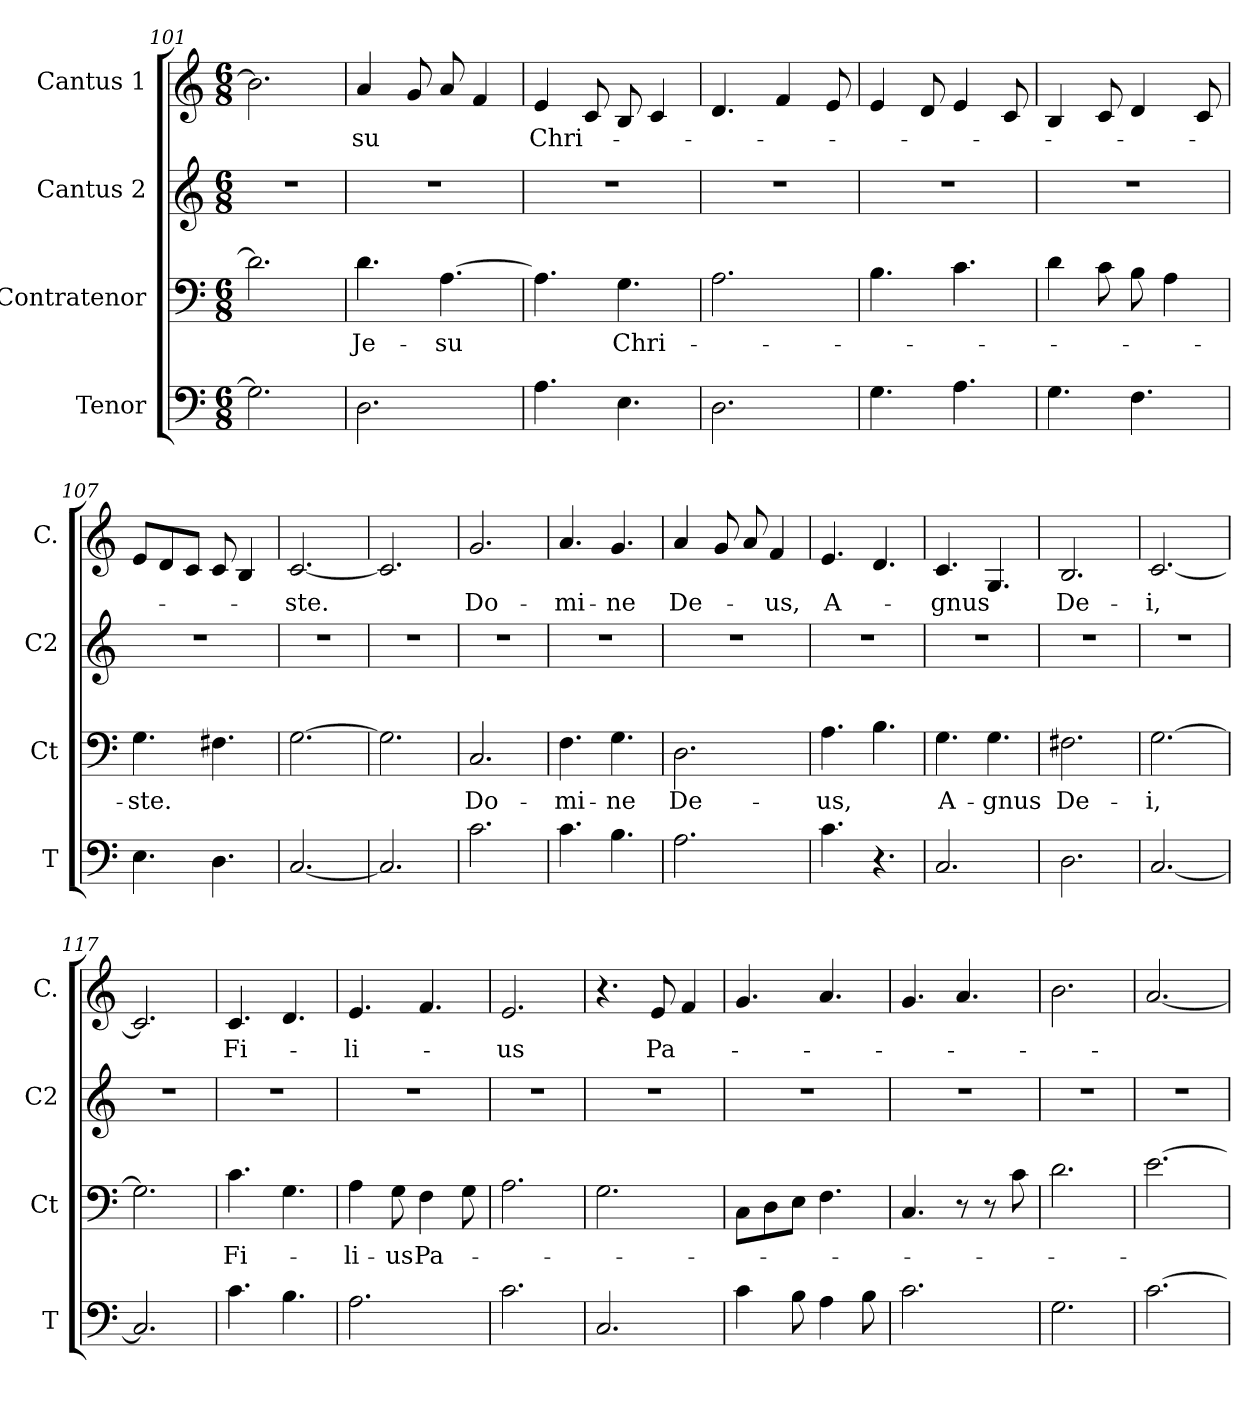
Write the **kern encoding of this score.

**kern	**kern	**text	**kern	**kern	**text
*part4	*part3	*part3	*part2	*part1	*part1
*staff4	*staff3	*staff3	*staff2	*staff1	*staff1
*I"Tenor	*I"Contratenor	*	*I"Cantus 2	*I"Cantus 1	*
*I'T	*I'Ct	*	*I'C2	*I'C.	*
*clefF4	*clefF4	*	*clefG2	*clefG2	*
*k[]	*k[]	*	*k[]	*k[]	*
*C:	*C:	*	*C:	*C:	*
*M6/8	*M6/8	*	*M6/8	*M6/8	*
=101	=101	=101	=101	=101	=101
2.G\]	2.d\]	.	2.r	2.b\]	.
=102	=102	=102	=102	=102	=102
2.D\	4.d\	Je-	2.r	4a/	-su
.	.	.	.	8g/	.
.	[4.A\	-su	.	8a/	.
.	.	.	.	4f/	.
!!LO:LB:g=z
=103	=103	=103	=103	=103	=103
4.A\	4.A\]	.	2.r	4e/	Chri-
.	.	.	.	8c/	.
4.E\	4.G\	Chri-	.	8B/	.
.	.	.	.	4c/	.
=104	=104	=104	=104	=104	=104
2.D\	2.A\	.	2.r	4.d/	.
.	.	.	.	4f/	.
.	.	.	.	8e/	.
=105	=105	=105	=105	=105	=105
4.G\	4.B\	.	2.r	4e/	.
.	.	.	.	8d/	.
4.A\	4.c\	.	.	4e/	.
.	.	.	.	8c/	.
=106	=106	=106	=106	=106	=106
4.G\	4d\	.	2.r	4B/	.
.	8c\	.	.	8c/	.
4.F\	8B\	.	.	4d/	.
.	4A\	.	.	.	.
.	.	.	.	8c/	.
=107	=107	=107	=107	=107	=107
4.E\	4.G\	-ste.	2.r	8e/L	.
.	.	.	.	8d/	.
.	.	.	.	8c/J	.
4.D\	4.F#X\	.	.	8c/	.
.	.	.	.	4B/	.
=108	=108	=108	=108	=108	=108
[2.C/	[2.G\	.	2.r	[2.c/	-ste.
=109	=109	=109	=109	=109	=109
2.C/]	2.G\]	.	2.r	2.c/]	.
=110	=110	=110	=110	=110	=110
2.c\	2.C/	Do-	2.r	2.g/	Do-
=111	=111	=111	=111	=111	=111
4.c\	4.F\	-mi-	2.r	4.a/	-mi-
4.B\	4.G\	-ne	.	4.g/	-ne
!!LO:PB:g=z
=112	=112	=112	=112	=112	=112
2.A\	2.D\	De-	2.r	4a/	De-
.	.	.	.	8g/	.
.	.	.	.	8a/	.
.	.	.	.	4f/	-us,
=113	=113	=113	=113	=113	=113
4.c\	4.A\	-us,	2.r	4.e/	A-
4.r	4.B\	.	.	4.d/	.
=114	=114	=114	=114	=114	=114
2.C/	4.G\	A-	2.r	4.c/	-gnus
.	4.G\	-gnus	.	4.G/	.
=115	=115	=115	=115	=115	=115
2.D\	2.F#X\	De-	2.r	2.B/	De-
=116	=116	=116	=116	=116	=116
[2.C/	[2.G\	-i,	2.r	[2.c/	-i,
=117	=117	=117	=117	=117	=117
2.C/]	2.G\]	.	2.r	2.c/]	.
=118	=118	=118	=118	=118	=118
4.c\	4.c\	Fi-	2.r	4.c/	Fi-
4.B\	4.G\	.	.	4.d/	.
=119	=119	=119	=119	=119	=119
2.A\	4A\	-li-	2.r	4.e/	-li-
.	8G\	-us	.	.	.
.	4F\	Pa-	.	4.f/	.
.	8G\	.	.	.	.
=120	=120	=120	=120	=120	=120
2.c\	2.A\	.	2.r	2.e/	-us
=121	=121	=121	=121	=121	=121
2.C/	2.G\	.	2.r	4.r	.
.	.	.	.	8e/	Pa-
.	.	.	.	4f/	.
!!LO:LB:g=z
=122	=122	=122	=122	=122	=122
4c\	8C\L	.	2.r	4.g/	.
.	8D\	.	.	.	.
8B\	8E\J	.	.	.	.
4A\	4.F\	.	.	4.a/	.
8B\	.	.	.	.	.
=123	=123	=123	=123	=123	=123
2.c\	4.C/	.	2.r	4.g/	.
.	8r	.	.	4.a/	.
.	8r	.	.	.	.
.	8c\	.	.	.	.
=124	=124	=124	=124	=124	=124
2.G\	2.d\	.	2.r	2.b\	.
=125	=125	=125	=125	=125	=125
[2.c\	[2.e\	.	2.r	[2.a/	.
=	=	=	=	=	=
*-	*-	*-	*-	*-	*-
